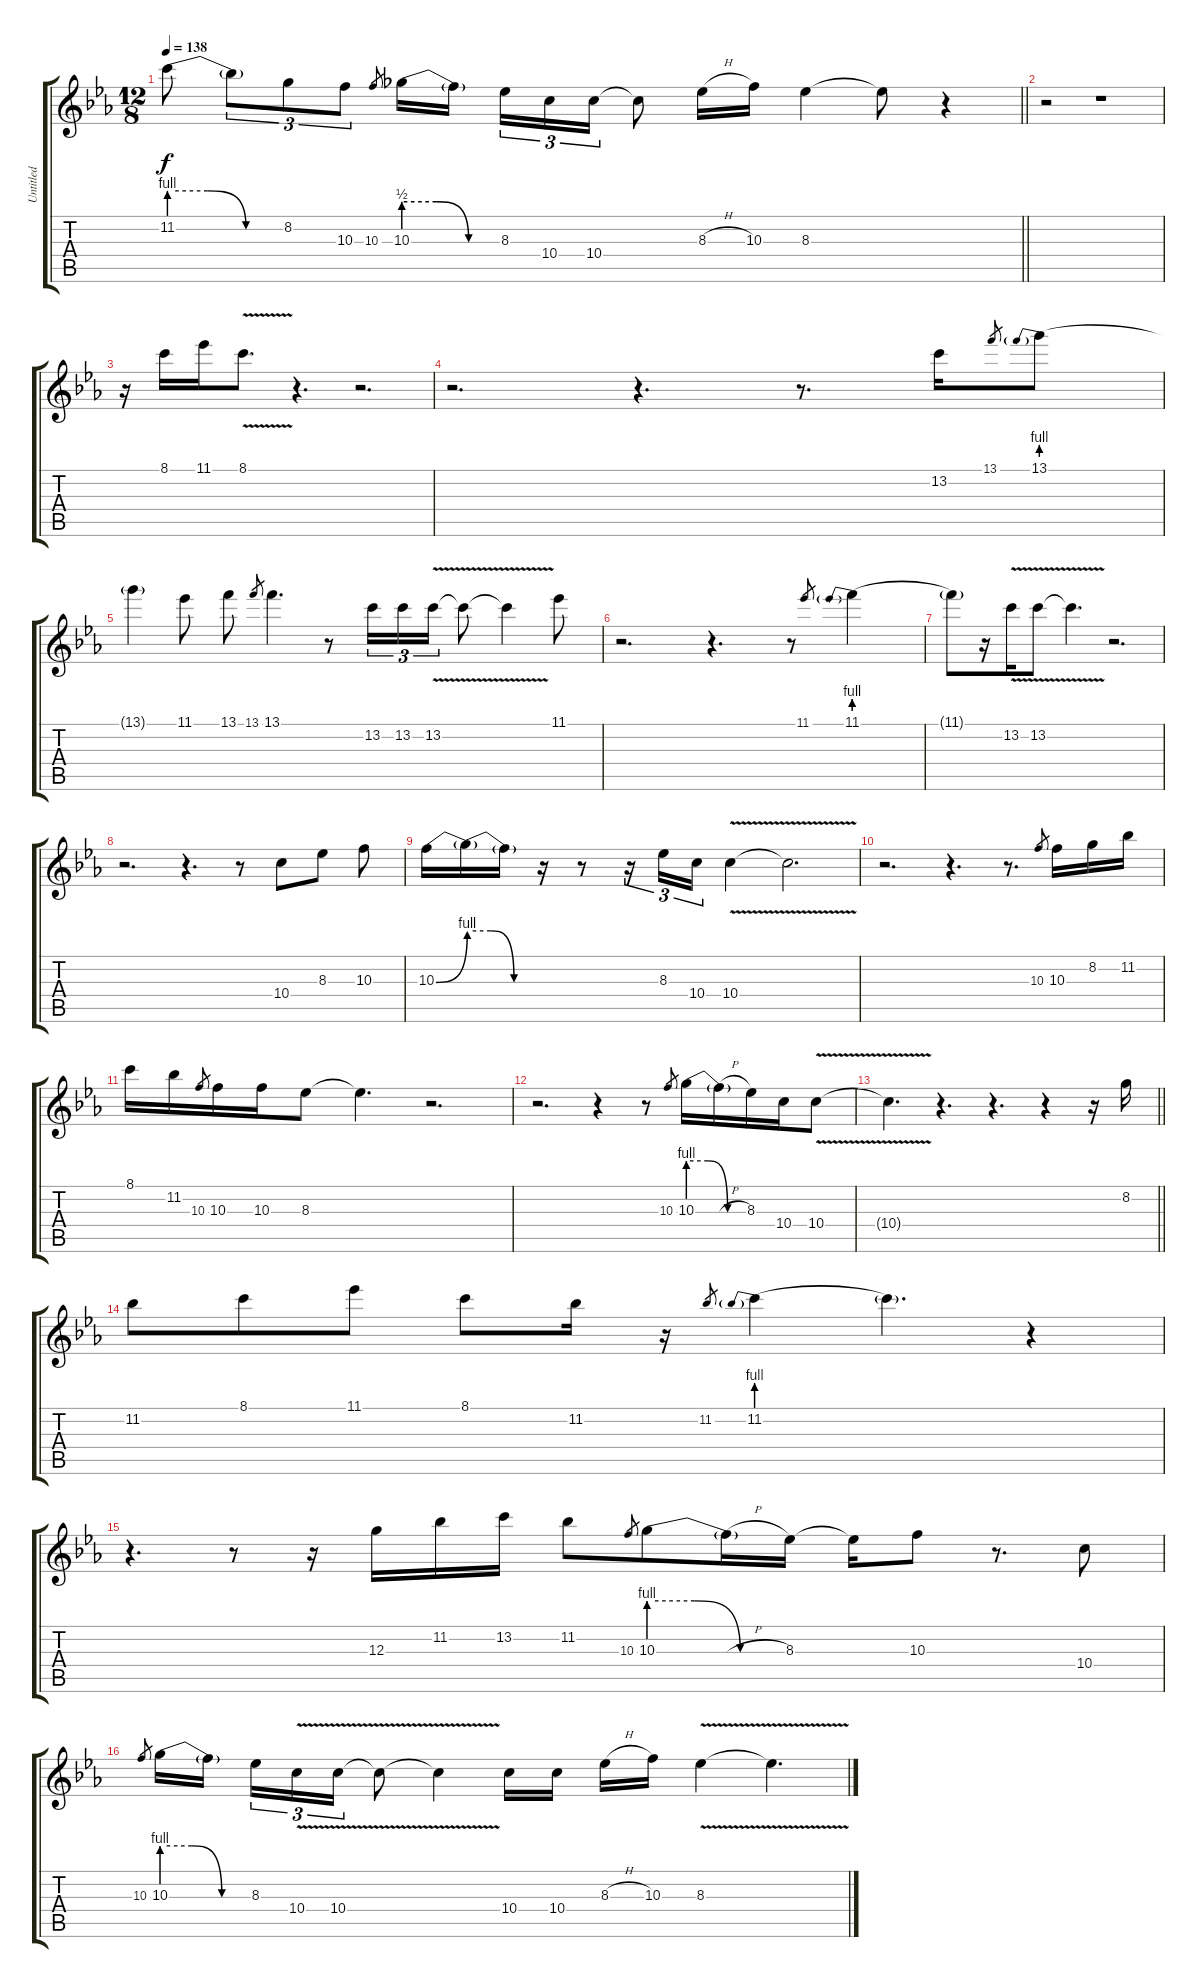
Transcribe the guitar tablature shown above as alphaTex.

\track ("Untitled" "Untitled") {instrument distortionguitar}
\staff {score tabs}
\tuning (E4 B3 G3 D3 A2 E2) {hide}
\ts (12 8)
\tempo 138
\clef g2
\barLineRight lightlight
\ks eb
11.2{be (custom 0 4 20 4 40 0 60 0) t}.8{dy f} 11.2{t}.8{tu (3 2)} 8.2.8{tu (3 2)} 10.3.8{tu (3 2)} 10.3.8{gr} 10.3{be (custom 0 2 20 2 40 0 60 0)}.16 10.3{t}.16{beam splitsecondary} 8.3.16{tu (3 2)} 10.4.16{tu (3 2)} 10.4.16{tu (3 2)} 10.4{t}.8 8.3{h}.16 10.3.16 8.3.4 8.3{t}.8 r.4 |
r.2 r.1 |
r.16 8.1.16 11.1.16 8.1{v}.8{d} r.4{d} r.2{d} |
r.2{d} r.4{d} r.8{d} 13.2.16 13.1.8{gr} 13.1{be (prebend 0 4 60 4)}.8 |
13.1{t}.4 11.1.8 13.1.8 13.1.8{gr} 13.1.4{d} r.8 13.2.16{tu (3 2)} 13.2.16{tu (3 2)} 13.2{v}.16{tu (3 2)} 13.2{v t}.8 13.2{t}.4 11.1.8 |
r.2{d} r.4{d} r.8 11.1.8{gr} 11.1{be (prebend 0 4 60 4)}.4 |
11.1{t}.8 r.16 13.2{v}.16 13.2{v}.8 13.2{v t}.4{d} r.2{d} |
r.2{d} r.4{d} r.8 10.4.8 8.3.8 10.3.8 |
10.3{be (bend 0 0 60 4)}.16 10.3{be (custom 0 4 20 4 40 0 60 0) t}.16 10.3{t}.16 r.16 r.8 r.16{tu (3 2)} 8.3.16{tu (3 2)} 10.4.16{tu (3 2)} 10.4{v}.4 10.4{v t}.2{d} |
r.2{d} r.4{d} r.8{d} 10.3.8{gr} 10.3.16 8.2.16 11.2.16 |
8.1.16 11.2.16 10.3.8{gr} 10.3.16 10.3.16 8.3.8 8.3{t}.4{d} r.2{d} |
r.2{d} r.4 r.8 10.3.8{gr} 10.3{be (custom 0 4 20 4 40 0 60 0)}.16 10.3{h t}.16 8.3.16 10.4.16 10.4{v}.8 |
\barLineRight lightlight
10.4{t}.4{d} r.4{d} r.4{d} r.4 r.16 8.2.16 |
11.2.8 8.1.8 11.1.8 8.1.8 11.2.16 r.16 11.2.8{gr} 11.2{be (prebend 0 4 60 4)}.4 11.2{t}.4{d} r.4 |
r.4{d} r.8 r.16 12.3.16 11.2.16 13.2.16 11.2.8 10.3.8{gr} 10.3{be (custom 0 4 20 4 40 0 60 0)}.8 10.3{h t}.16 8.3.16 8.3{t}.16 10.3.8 r.8{d} 10.4.8 |
10.3.8{gr} 10.3{be (custom 0 4 20 4 40 0 60 0)}.16 10.3{t}.16{beam splitsecondary} 8.3.16{tu (3 2)} 10.4{v}.16{tu (3 2)} 10.4{v}.16{tu (3 2)} 10.4{v t}.8 10.4{v t}.4 10.4.16 10.4.16 8.3{h}.16 10.3.16 8.3{v}.4 8.3{t}.4{d}
